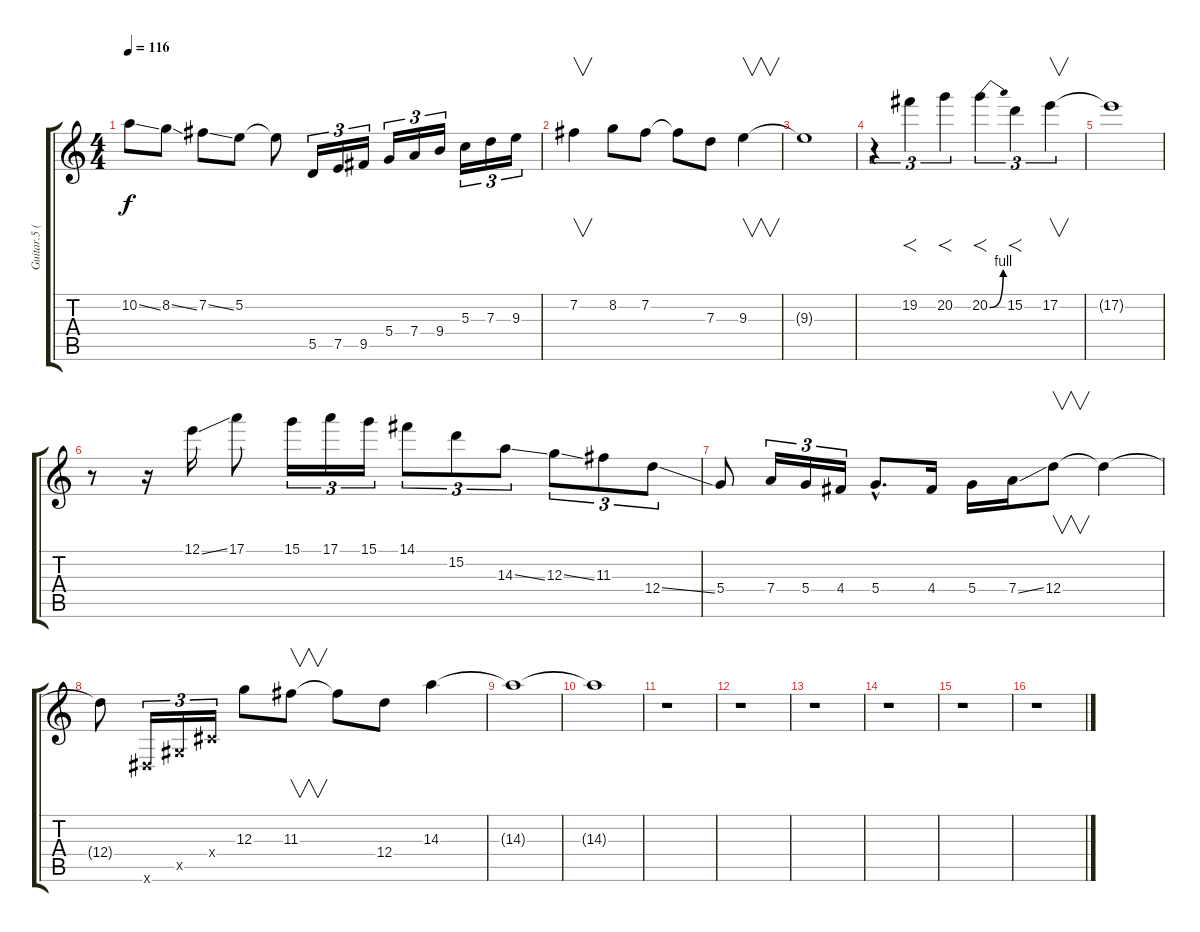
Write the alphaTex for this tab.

\track ("Guitar.5 (solo)" "Guitar.5 (") {instrument electricguitarclean}
\staff {score tabs}
\tuning (E4 B3 G3 D3 A2 E2) {hide}
\ts (4 4)
\tempo 116
\clef g2
\ks c
10.2{ss}.8{dy f} 8.2{ss}.8 7.2{ss}.8 5.2.8 5.2{t}.8 5.5.16{tu (3 2)} 7.5.16{tu (3 2)} 9.5.16{tu (3 2)} 5.4.16{tu (3 2)} 7.4.16{tu (3 2)} 9.4.16{tu (3 2)} 5.3.16{tu (3 2)} 7.3.16{tu (3 2)} 9.3.16{tu (3 2)} |
7.2.4{v} 8.2.8 7.2.8 7.2{t}.8 7.3.8 9.3.4{v} |
9.3{t}.1 |
r.4{tu (3 2)} 19.2.4{f tu (3 2)} 20.2.4{f tu (3 2)} 20.2{be (bend 0 0 60 4)}.4{f tu (3 2)} 15.2.4{f tu (3 2)} 17.2.4{v tu (3 2)} |
17.2{t}.1 |
r.8 r.16 12.1{ss}.16 17.1.8 15.1.16{tu (3 2)} 17.1.16{tu (3 2)} 15.1.16{tu (3 2)} 14.1.8{tu (3 2)} 15.2.8{tu (3 2)} 14.3{ss}.8{tu (3 2)} 12.3{ss}.8{tu (3 2)} 11.3.8{tu (3 2)} 12.4{ss}.8{tu (3 2)} |
5.4.8 7.4.16{tu (3 2)} 5.4.16{tu (3 2)} 4.4.16{tu (3 2)} 5.4{hac}.8{d} 4.4.16 5.4.16 7.4{ss}.16 12.4.8{v} 12.4{t}.4 |
12.4{t}.8 -1.6{x}.16{tu (3 2)} -1.5{x}.16{tu (3 2)} -1.4{x}.16{tu (3 2)} 12.3.8 11.3.8{v} 11.3{t}.8 12.4.8 14.3.4 |
14.3{t}.1 |
14.3{t}.1 |
r.1 |
r.1 |
r.1 |
r.1 |
r.1 |
r.1
